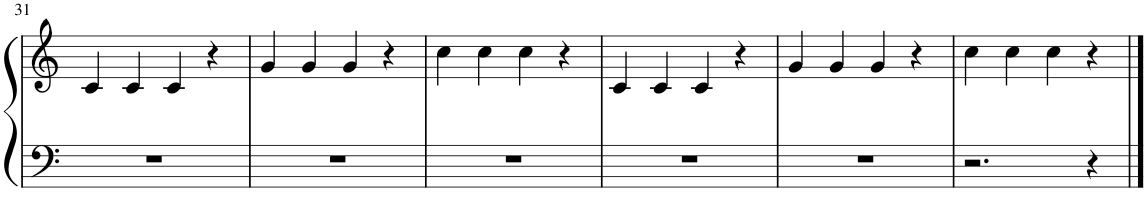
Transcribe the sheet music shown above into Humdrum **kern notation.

**kern	**kern
*part1	*part1
*staff2	*staff1
*I"钢琴	*
!!LO:PB:g=z
*clefF4	*clefG2
*k[]	*k[]
*M4/4	*M4/4
=31	=31
1r	4c/
.	4c/
.	4c/
.	4r
=32	=32
1r	4g/
.	4g/
.	4g/
.	4r
=33	=33
1r	4cc\
.	4cc\
.	4cc\
.	4r
=34	=34
1r	4c/
.	4c/
.	4c/
.	4r
=35	=35
1r	4g/
.	4g/
.	4g/
.	4r
=36	=36
2.r	4cc\
.	4cc\
.	4cc\
4r	4r
==	==
*-	*-
